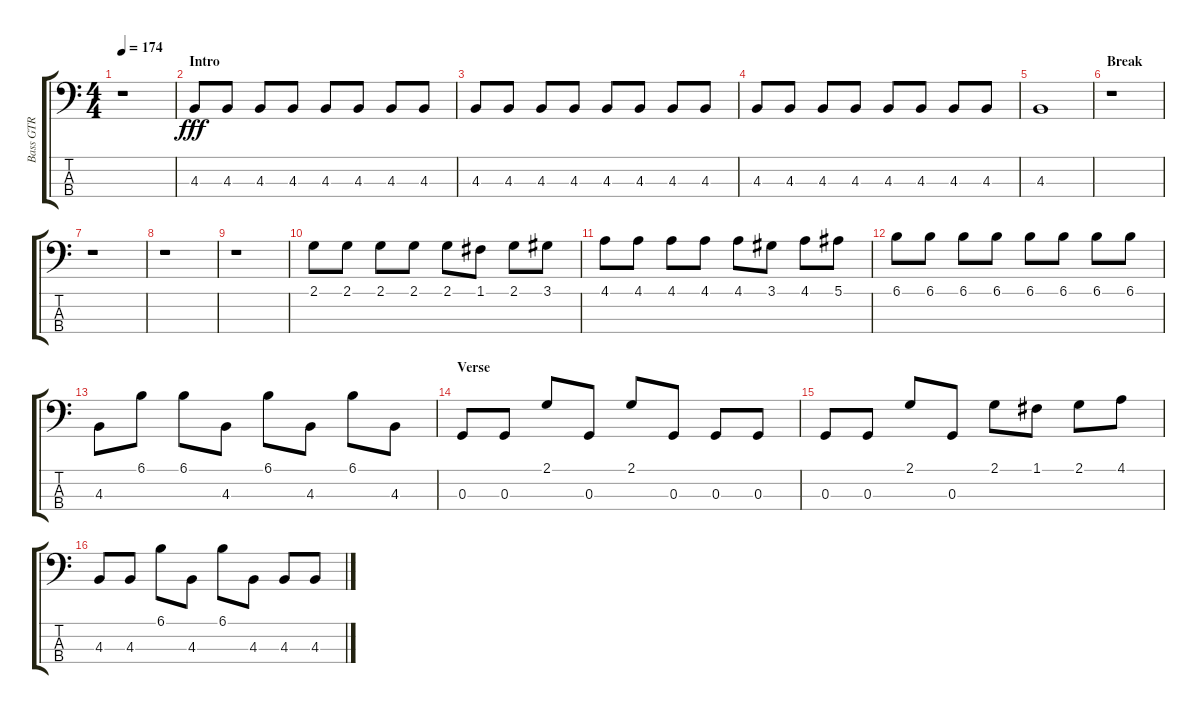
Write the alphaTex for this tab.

\track ("Bass GTR" "Bass GTR") {instrument electricbassfinger}
\staff {score tabs}
\tuning (F2 C2 G1 C1) {hide}
\ts (4 4)
\tempo 174
\clef f4
\ks aminor
r.1{dy fff instrument electricbassfinger} |
\section ("" "Intro")
4.3.8 4.3.8 4.3.8 4.3.8 4.3.8 4.3.8 4.3.8 4.3.8 |
4.3.8 4.3.8 4.3.8 4.3.8 4.3.8 4.3.8 4.3.8 4.3.8 |
4.3.8 4.3.8 4.3.8 4.3.8 4.3.8 4.3.8 4.3.8 4.3.8 |
4.3.1 |
\section ("" "Break")
r.1 |
r.1 |
r.1 |
r.1 |
2.1.8 2.1.8 2.1.8 2.1.8 2.1.8 1.1.8 2.1.8 3.1.8 |
4.1.8 4.1.8 4.1.8 4.1.8 4.1.8 3.1.8 4.1.8 5.1.8 |
6.1.8 6.1.8 6.1.8 6.1.8 6.1.8 6.1.8 6.1.8 6.1.8 |
4.3.8 6.1.8 6.1.8 4.3.8 6.1.8 4.3.8 6.1.8 4.3.8 |
\section ("" "Verse")
0.3.8 0.3.8 2.1.8 0.3.8 2.1.8 0.3.8 0.3.8 0.3.8 |
0.3.8 0.3.8 2.1.8 0.3.8 2.1.8 1.1.8 2.1.8 4.1.8 |
4.3.8 4.3.8 6.1.8 4.3.8 6.1.8 4.3.8 4.3.8 4.3.8
